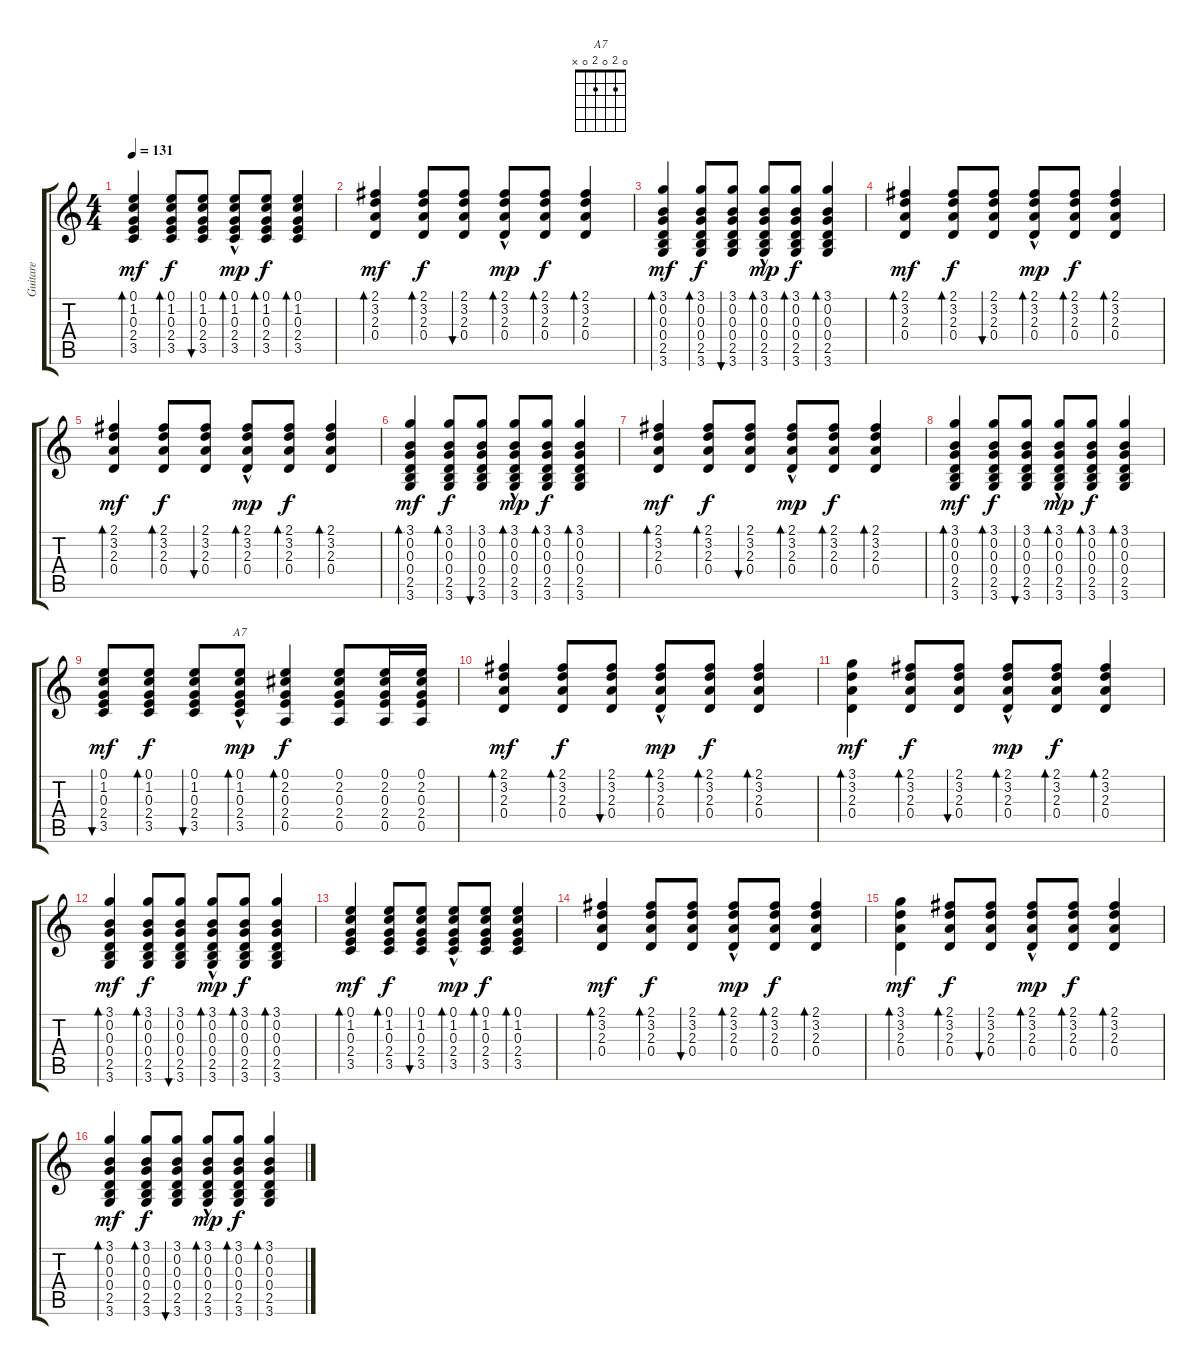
\track ("Guitare " "Guitare ") {instrument acousticguitarsteel}
\staff {score tabs}
\tuning (E4 B3 G3 D3 A2 E2) {hide}
\chord ("A7" 0 2 0 2 0 x)
\ts (4 4)
\tempo 131
\clef g2
\ks c
(0.1 1.2 0.3 2.4 3.5).4{bd 240 dy mf} (0.1 1.2 0.3 2.4 3.5).8{bd 120 dy f} (0.1 1.2 0.3 2.4 3.5).8{bu 60} (0.1 1.2 0.3 2.4{hac} 3.5).8{bd 60 dy mp} (0.1 1.2 0.3 2.4 3.5).8{bd 60 dy f} (0.1 1.2 0.3 2.4 3.5).4{bd 480} |
(2.1 3.2 2.3 0.4).4{bd 240 dy mf} (2.1 3.2 2.3 0.4).8{bd 120 dy f} (2.1 3.2 2.3 0.4).8{bu 60} (2.1 3.2 2.3 0.4{hac}).8{bd 60 dy mp} (2.1 3.2 2.3 0.4).8{bd 60 dy f} (2.1 3.2 2.3 0.4).4{bd 480} |
(3.1 0.2 0.3 0.4 2.5 3.6).4{bd 120 dy mf} (3.1 0.2 0.3 0.4 2.5 3.6).8{bd 120 dy f} (3.1 0.2 0.3 0.4 2.5 3.6).8{bu 120} (3.1 0.2 0.3 0.4{hac} 2.5 3.6).8{bd 120 dy mp} (3.1 0.2 0.3 0.4 2.5 3.6).8{bd 120 dy f} (3.1 0.2 0.3 0.4 2.5 3.6).4{bd 480} |
(2.1 3.2 2.3 0.4).4{bd 240 dy mf} (2.1 3.2 2.3 0.4).8{bd 120 dy f} (2.1 3.2 2.3 0.4).8{bu 60} (2.1 3.2 2.3 0.4{hac}).8{bd 60 dy mp} (2.1 3.2 2.3 0.4).8{bd 60 dy f} (2.1 3.2 2.3 0.4).4{bd 480} |
(2.1 3.2 2.3 0.4).4{bd 240 dy mf} (2.1 3.2 2.3 0.4).8{bd 120 dy f} (2.1 3.2 2.3 0.4).8{bu 60} (2.1 3.2 2.3 0.4{hac}).8{bd 60 dy mp} (2.1 3.2 2.3 0.4).8{bd 60 dy f} (2.1 3.2 2.3 0.4).4{bd 480} |
(3.1 0.2 0.3 0.4 2.5 3.6).4{bd 120 dy mf} (3.1 0.2 0.3 0.4 2.5 3.6).8{bd 120 dy f} (3.1 0.2 0.3 0.4 2.5 3.6).8{bu 120} (3.1 0.2 0.3 0.4{hac} 2.5 3.6).8{bd 120 dy mp} (3.1 0.2 0.3 0.4 2.5 3.6).8{bd 120 dy f} (3.1 0.2 0.3 0.4 2.5 3.6).4{bd 480} |
(2.1 3.2 2.3 0.4).4{bd 240 dy mf} (2.1 3.2 2.3 0.4).8{bd 120 dy f} (2.1 3.2 2.3 0.4).8{bu 60} (2.1 3.2 2.3 0.4{hac}).8{bd 60 dy mp} (2.1 3.2 2.3 0.4).8{bd 60 dy f} (2.1 3.2 2.3 0.4).4{bd 480} |
(3.1 0.2 0.3 0.4 2.5 3.6).4{bd 120 dy mf} (3.1 0.2 0.3 0.4 2.5 3.6).8{bd 120 dy f} (3.1 0.2 0.3 0.4 2.5 3.6).8{bu 120} (3.1 0.2 0.3 0.4{hac} 2.5 3.6).8{bd 120 dy mp} (3.1 0.2 0.3 0.4 2.5 3.6).8{bd 120 dy f} (3.1 0.2 0.3 0.4 2.5 3.6).4{bd 480} |
(0.1 1.2 0.3 2.4 3.5).8{bu 120 dy mf} (0.1 1.2 0.3 2.4 3.5).8{bd 120 dy f} (0.1 1.2 0.3 2.4 3.5).8{bu 60} (0.1 1.2 0.3 2.4{hac} 3.5).8{bd 60 ch "A7" dy mp} (0.1 2.2 0.3 2.4 0.5).4{bd 60 dy f} (0.1 2.2 0.3 2.4 0.5).8 (0.1 2.2 0.3 2.4 0.5).16 (0.1 2.2 0.3 2.4 0.5).16 |
(2.1 3.2 2.3 0.4).4{bd 240 dy mf} (2.1 3.2 2.3 0.4).8{bd 120 dy f} (2.1 3.2 2.3 0.4).8{bu 60} (2.1 3.2 2.3 0.4{hac}).8{bd 60 dy mp} (2.1 3.2 2.3 0.4).8{bd 60 dy f} (2.1 3.2 2.3 0.4).4{bd 480} |
(3.1 3.2 2.3 0.4).4{bd 240 dy mf} (2.1 3.2 2.3 0.4).8{bd 120 dy f} (2.1 3.2 2.3 0.4).8{bu 60} (2.1 3.2 2.3 0.4{hac}).8{bd 60 dy mp} (2.1 3.2 2.3 0.4).8{bd 60 dy f} (2.1 3.2 2.3 0.4).4{bd 480} |
(3.1 0.2 0.3 0.4 2.5 3.6).4{bd 120 dy mf} (3.1 0.2 0.3 0.4 2.5 3.6).8{bd 120 dy f} (3.1 0.2 0.3 0.4 2.5 3.6).8{bu 120} (3.1 0.2 0.3 0.4{hac} 2.5 3.6).8{bd 120 dy mp} (3.1 0.2 0.3 0.4 2.5 3.6).8{bd 120 dy f} (3.1 0.2 0.3 0.4 2.5 3.6).4{bd 480} |
(0.1 1.2 0.3 2.4 3.5).4{bd 240 dy mf} (0.1 1.2 0.3 2.4 3.5).8{bd 120 dy f} (0.1 1.2 0.3 2.4 3.5).8{bu 60} (0.1 1.2 0.3 2.4{hac} 3.5).8{bd 60 dy mp} (0.1 1.2 0.3 2.4 3.5).8{bd 60 dy f} (0.1 1.2 0.3 2.4 3.5).4{bd 480} |
(2.1 3.2 2.3 0.4).4{bd 240 dy mf} (2.1 3.2 2.3 0.4).8{bd 120 dy f} (2.1 3.2 2.3 0.4).8{bu 60} (2.1 3.2 2.3 0.4{hac}).8{bd 60 dy mp} (2.1 3.2 2.3 0.4).8{bd 60 dy f} (2.1 3.2 2.3 0.4).4{bd 480} |
(3.1 3.2 2.3 0.4).4{bd 240 dy mf} (2.1 3.2 2.3 0.4).8{bd 120 dy f} (2.1 3.2 2.3 0.4).8{bu 60} (2.1 3.2 2.3 0.4{hac}).8{bd 60 dy mp} (2.1 3.2 2.3 0.4).8{bd 60 dy f} (2.1 3.2 2.3 0.4).4{bd 480} |
(3.1 0.2 0.3 0.4 2.5 3.6).4{bd 120 dy mf} (3.1 0.2 0.3 0.4 2.5 3.6).8{bd 120 dy f} (3.1 0.2 0.3 0.4 2.5 3.6).8{bu 120} (3.1 0.2 0.3 0.4{hac} 2.5 3.6).8{bd 120 dy mp} (3.1 0.2 0.3 0.4 2.5 3.6).8{bd 120 dy f} (3.1 0.2 0.3 0.4 2.5 3.6).4{bd 480}
